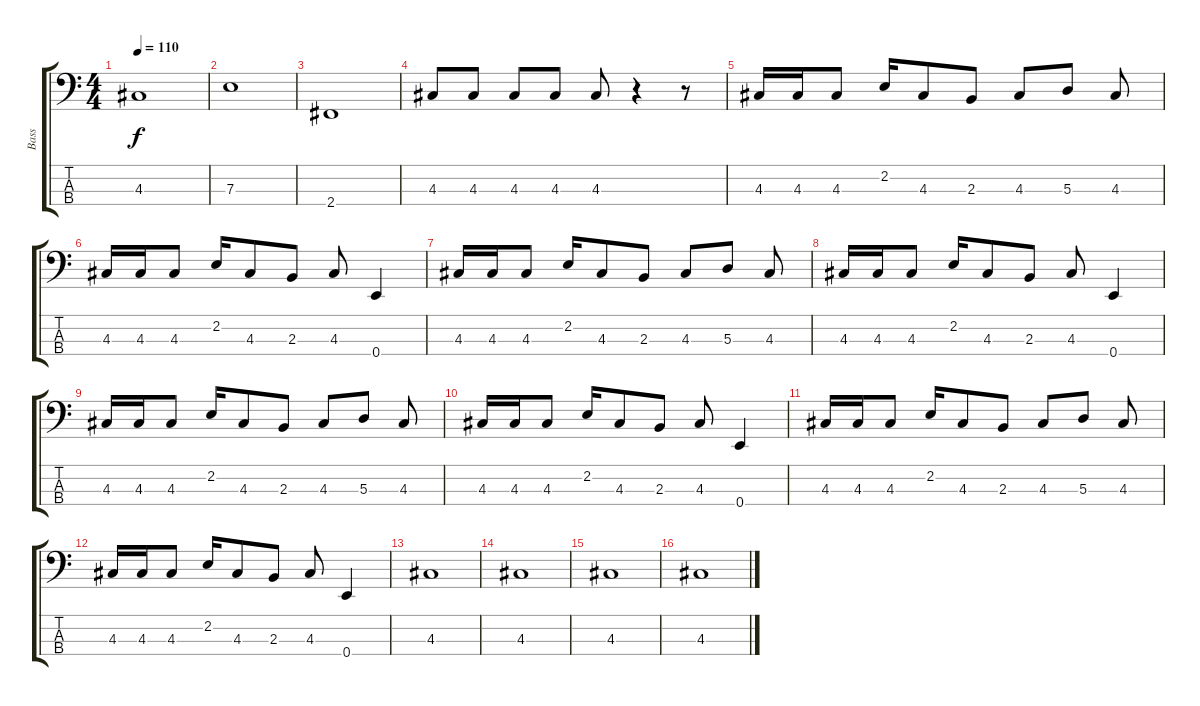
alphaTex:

\track ("Bass" "Bass") {instrument electricbassfinger}
\staff {score tabs}
\tuning (G2 D2 A1 E1) {hide}
\ts (4 4)
\tempo 110
\clef f4
\ks c
4.3.1{dy f} |
7.3.1 |
2.4.1 |
4.3.8 4.3.8 4.3.8 4.3.8 4.3.8 r.4 r.8 |
4.3.16 4.3.16 4.3.8 2.2.16 4.3.8 2.3.8 4.3.8 5.3.8 4.3.8 |
4.3.16 4.3.16 4.3.8 2.2.16 4.3.8 2.3.8 4.3.8 0.4.4 |
4.3.16 4.3.16 4.3.8 2.2.16 4.3.8 2.3.8 4.3.8 5.3.8 4.3.8 |
4.3.16 4.3.16 4.3.8 2.2.16 4.3.8 2.3.8 4.3.8 0.4.4 |
4.3.16 4.3.16 4.3.8 2.2.16 4.3.8 2.3.8 4.3.8 5.3.8 4.3.8 |
4.3.16 4.3.16 4.3.8 2.2.16 4.3.8 2.3.8 4.3.8 0.4.4 |
4.3.16 4.3.16 4.3.8 2.2.16 4.3.8 2.3.8 4.3.8 5.3.8 4.3.8 |
4.3.16 4.3.16 4.3.8 2.2.16 4.3.8 2.3.8 4.3.8 0.4.4 |
4.3.1 |
4.3.1 |
4.3.1 |
4.3.1
